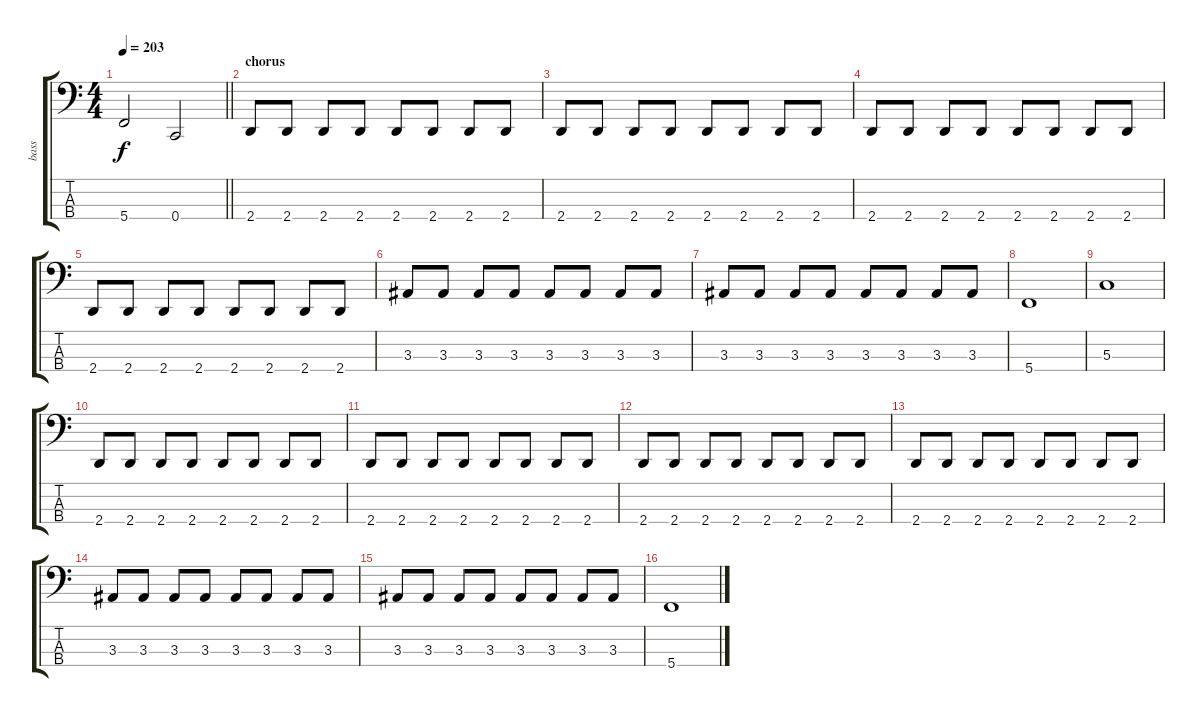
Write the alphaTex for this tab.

\track ("bass" "bass") {instrument electricbasspick}
\staff {score tabs}
\tuning (F2 C2 G1 C1) {hide}
\ts (4 4)
\tempo 203
\clef f4
\barLineRight lightlight
\ks c
5.4.2{dy f} 0.4.2 |
\section ("" "chorus")
2.4.8 2.4.8 2.4.8 2.4.8 2.4.8 2.4.8 2.4.8 2.4.8 |
2.4.8 2.4.8 2.4.8 2.4.8 2.4.8 2.4.8 2.4.8 2.4.8 |
2.4.8 2.4.8 2.4.8 2.4.8 2.4.8 2.4.8 2.4.8 2.4.8 |
2.4.8 2.4.8 2.4.8 2.4.8 2.4.8 2.4.8 2.4.8 2.4.8 |
3.3.8 3.3.8 3.3.8 3.3.8 3.3.8 3.3.8 3.3.8 3.3.8 |
3.3.8 3.3.8 3.3.8 3.3.8 3.3.8 3.3.8 3.3.8 3.3.8 |
5.4.1 |
5.3.1 |
2.4.8 2.4.8 2.4.8 2.4.8 2.4.8 2.4.8 2.4.8 2.4.8 |
2.4.8 2.4.8 2.4.8 2.4.8 2.4.8 2.4.8 2.4.8 2.4.8 |
2.4.8 2.4.8 2.4.8 2.4.8 2.4.8 2.4.8 2.4.8 2.4.8 |
2.4.8 2.4.8 2.4.8 2.4.8 2.4.8 2.4.8 2.4.8 2.4.8 |
3.3.8 3.3.8 3.3.8 3.3.8 3.3.8 3.3.8 3.3.8 3.3.8 |
3.3.8 3.3.8 3.3.8 3.3.8 3.3.8 3.3.8 3.3.8 3.3.8 |
5.4.1
